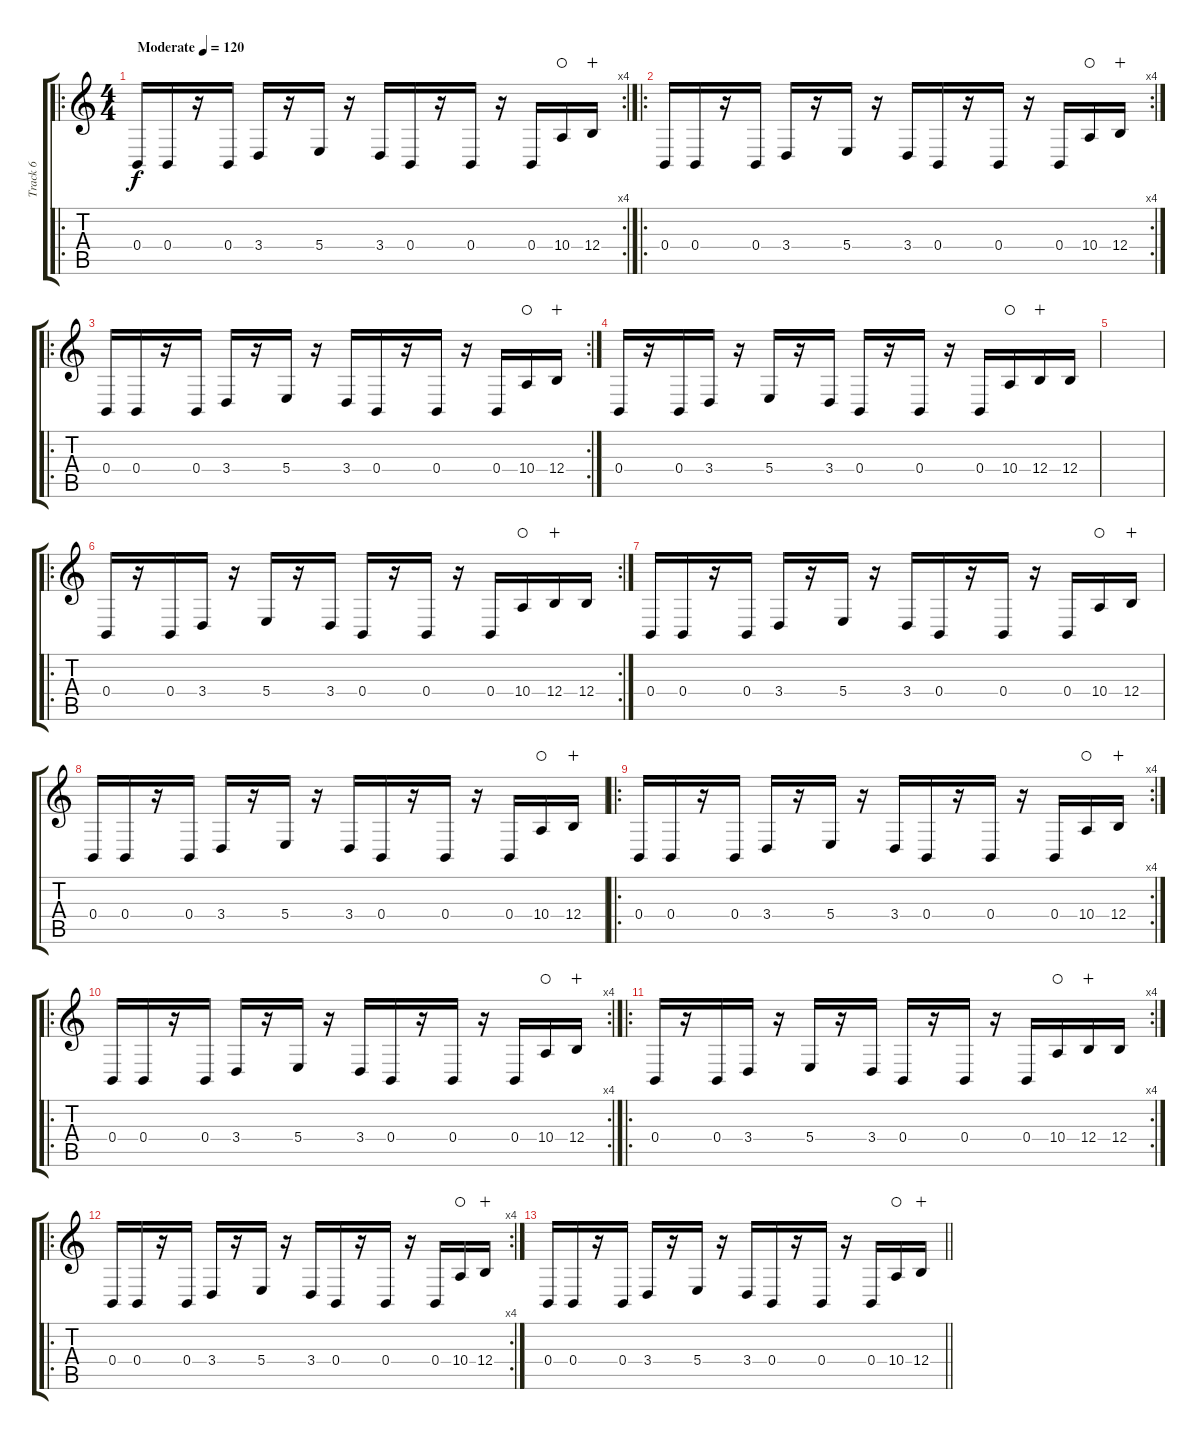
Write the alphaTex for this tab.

\track ("Track 6" "Track 6") {instrument lead2sawtooth}
\staff {score tabs}
\tuning (Db4 Ab3 E3 B2 Gb2 B1) {hide}
\ro
\rc 4
\ts (4 4)
\tempo (120 "Moderate")
\clef g2
\ks c
0.4.16{dy f instrument lead2sawtooth} 0.4.16 r.16 0.4.16 3.4.16 r.16 5.4.16 r.16 3.4.16 0.4.16 r.16 0.4.16 r.16 0.4.16 10.4.16{waho} 12.4.16{wahc} |
\ro
\rc 4
0.4.16 0.4.16 r.16 0.4.16 3.4.16 r.16 5.4.16 r.16 3.4.16 0.4.16 r.16 0.4.16 r.16 0.4.16 10.4.16{waho} 12.4.16{wahc} |
\ro
\rc 2
0.4.16 0.4.16 r.16 0.4.16 3.4.16 r.16 5.4.16 r.16 3.4.16 0.4.16 r.16 0.4.16 r.16 0.4.16 10.4.16{waho} 12.4.16{wahc} |
0.4.16 r.16 0.4.16 3.4.16 r.16 5.4.16 r.16 3.4.16 0.4.16 r.16 0.4.16 r.16 0.4.16 10.4.16{waho} 12.4.16{wahc} 12.4.16 |
|
\ro
\rc 2
0.4.16 r.16 0.4.16 3.4.16 r.16 5.4.16 r.16 3.4.16 0.4.16 r.16 0.4.16 r.16 0.4.16 10.4.16{waho} 12.4.16{wahc} 12.4.16 |
0.4.16 0.4.16 r.16 0.4.16 3.4.16 r.16 5.4.16 r.16 3.4.16 0.4.16 r.16 0.4.16 r.16 0.4.16 10.4.16{waho} 12.4.16{wahc} |
0.4.16 0.4.16 r.16 0.4.16 3.4.16 r.16 5.4.16 r.16 3.4.16 0.4.16 r.16 0.4.16 r.16 0.4.16 10.4.16{waho} 12.4.16{wahc} |
\ro
\rc 4
0.4.16 0.4.16 r.16 0.4.16 3.4.16 r.16 5.4.16 r.16 3.4.16 0.4.16 r.16 0.4.16 r.16 0.4.16 10.4.16{waho} 12.4.16{wahc} |
\ro
\rc 4
0.4.16 0.4.16 r.16 0.4.16 3.4.16 r.16 5.4.16 r.16 3.4.16 0.4.16 r.16 0.4.16 r.16 0.4.16 10.4.16{waho} 12.4.16{wahc} |
\ro
\rc 4
0.4.16 r.16 0.4.16 3.4.16 r.16 5.4.16 r.16 3.4.16 0.4.16 r.16 0.4.16 r.16 0.4.16 10.4.16{waho} 12.4.16{wahc} 12.4.16 |
\ro
\rc 4
0.4.16 0.4.16 r.16 0.4.16 3.4.16 r.16 5.4.16 r.16 3.4.16 0.4.16 r.16 0.4.16 r.16 0.4.16 10.4.16{waho} 12.4.16{wahc} |
\barLineRight lightlight
0.4.16 0.4.16 r.16 0.4.16 3.4.16 r.16 5.4.16 r.16 3.4.16 0.4.16 r.16 0.4.16 r.16 0.4.16 10.4.16{waho} 12.4.16{wahc}
